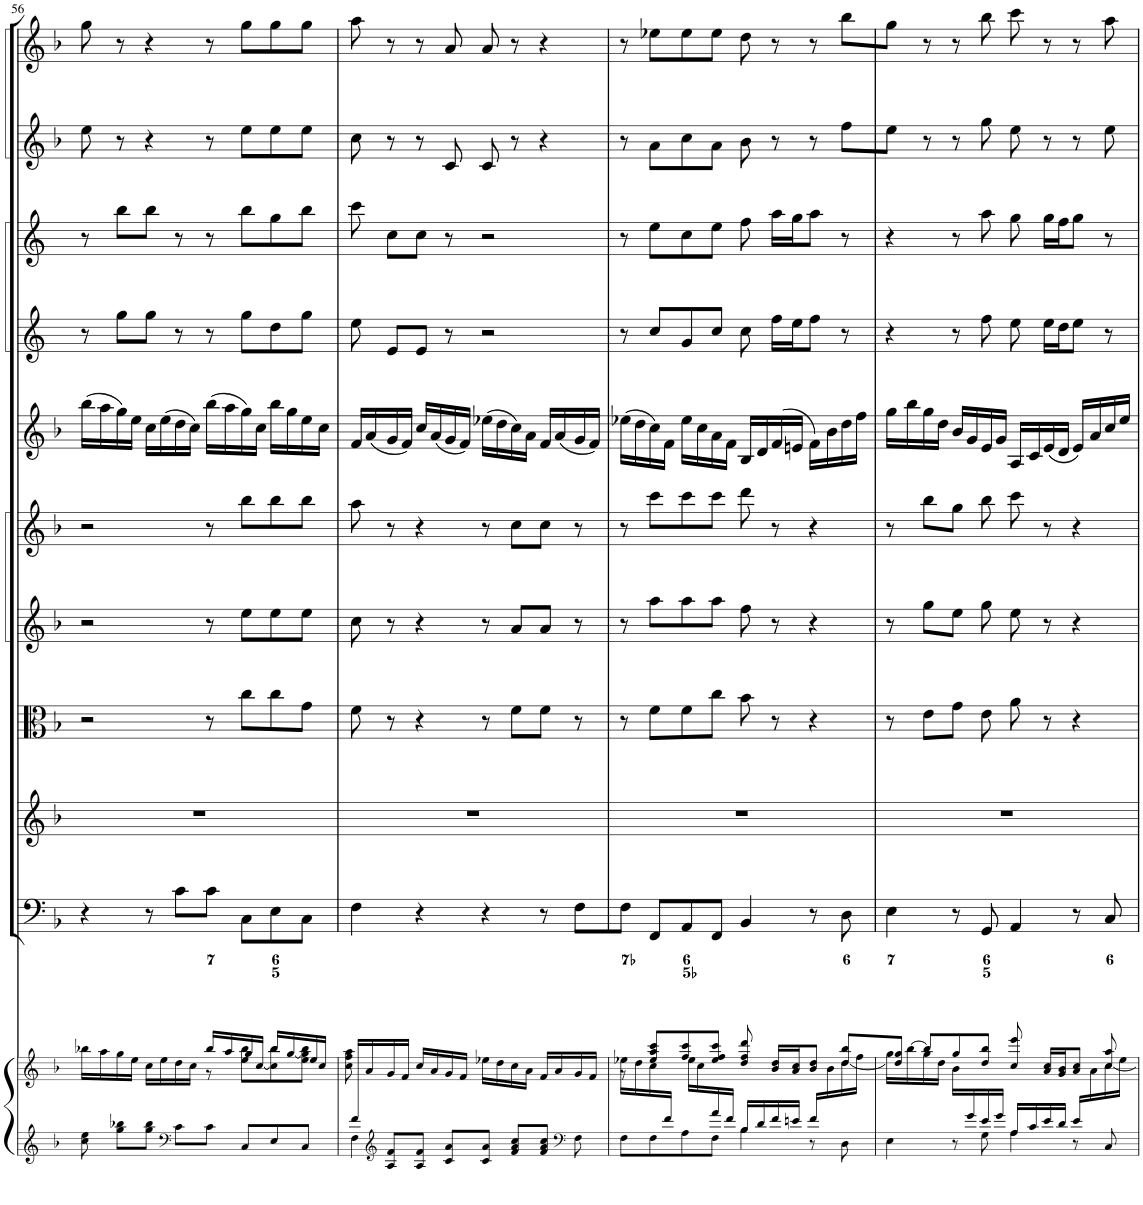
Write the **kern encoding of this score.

**kern	**kern	**kern	**kern	**kern	**kern	**kern	**kern	**kern	**kern	**kern	**kern
*part11	*part11	*part10	*part9	*part8	*part7	*part6	*part5	*part4	*part3	*part2	*part1
*staff12	*staff11	*staff10	*staff9	*staff8	*staff7	*staff6	*staff5	*staff4	*staff3	*staff2	*staff1
*I"Piano reduction	*	*I"Continuo	*I"Alto	*I"Viola	*I"Violino II	*I"Violino I	*I"Violino Solo	*I"Corno II	*I"Corno I	*I"Oboe II	*I"Oboe I
*I'Pno	*	*	*	*	*	*	*I'Vln	*	*	*I'Ob	*I'Ob
!!LO:PB:g=z
*clefG2	*clefG2	*clefF4	*clefG2	*clefC3	*clefG2	*clefG2	*clefG2	*clefG2	*clefG2	*clefG2	*clefG2
*	*	*	*	*	*	*	*	*Trd4c7	*Trd4c7	*	*
*k[b-]	*k[b-]	*k[b-]	*k[b-]	*k[b-]	*k[b-]	*k[b-]	*k[b-]	*k[]	*k[]	*k[b-]	*k[b-]
*M4/4	*M4/4	*M4/4	*M4/4	*M4/4	*M4/4	*M4/4	*M4/4	*M4/4	*M4/4	*M4/4	*M4/4
*met(c)	*met(c)	*met(c)	*met(c)	*met(c)	*met(c)	*met(c)	*met(c)	*met(c)	*met(c)	*met(c)	*met(c)
=56	=56	=56	=56	=56	=56	=56	=56	=56	=56	=56	=56
*^	*^	*	*	*	*	*	*	*	*	*	*
8cc\ 8ee\	8ryy	16bb-X\LL	8ryy	4r	1r	2r	2r	2r	(16bb-\LL	8r	8r	8ee\	8gg\
.	.	16aa\	.	.	.	.	.	.	16aa\	.	.	.	.
2..ryy	8gg\ 8bb-X\L	16gg\	8ryy	.	.	.	.	.	16gg\)	8gg\L	8bb\L	8r	8r
.	.	16ee\JJ	.	.	.	.	.	.	16ee\JJ	.	.	.	.
.	8gg\ 8bb-\J	16cc\LL	4ryy	8r	.	.	.	.	16cc\LL	8gg\J	8bb\J	4r	4r
.	.	16ee\	.	.	.	.	.	.	(16ee\	.	.	.	.
*clefF4	*	*	*	*	*	*	*	*	*	*	*	*	*
.	8c\L	16dd\	.	8c\L	.	.	.	.	16dd\	8r	8r	.	.
.	.	16cc\JJ	.	.	.	.	.	.	16cc\JJ)	.	.	.	.
.	8c\J	16bb-/LL	8r	8c\J	.	8r	8r	8r	(16bb-\LL	8r	8r	8r	8r
.	.	16aa/	.	.	.	.	.	.	16aa\	.	.	.	.
.	8C/L	16gg/	8ee\ 8bb-\L	8C\L	.	8cc\L	8ee\L	8bb-\L	16gg\)	8gg\L	8bb\L	8ee\L	8gg\L
.	.	[<16cc/JJ	.	.	.	.	.	.	16cc\JJ	.	.	.	.
.	8E/	16bb-/LL	8cc\] 8bb-\	8E\	.	8cc\	8ee\	8bb-\	16bb-\LL	8dd\	8gg\	8ee\	8gg\
.	.	[<16gg/	.	.	.	.	.	.	16gg\	.	.	.	.
.	8C/J	16ee/	8ee\ 8gg\] 8bb-\J	8C\J	.	8g\J	8ee\J	8bb-\J	16ee\	8gg\J	8bb\J	8ee\J	8gg\J
.	.	16cc/JJ	.	.	.	.	.	.	16cc\JJ	.	.	.	.
=57	=57	=57	=57	=57	=57	=57	=57	=57	=57	=57	=57	=57	=57
*	*^	*	*	*	*	*	*	*	*	*	*	*	*
16f/LL	8ryy	4F\	16ryy	8cc\ 8ff\ 8aa\	4F\	1r	8f\	8cc\	8aa\	16f/LL	8ee\	8ccc\	8cc\	8aa\
2...ryy	.	.	16a/	.	.	.	.	.	.	(16a/	.	.	.	.
*clefG2	*	*	*	*	*	*	*	*	*	*	*	*	*	*
.	8A/ 8f/L	.	16g/	4ryy	.	.	8r	8r	8r	16g/	8e/L	8cc\L	8r	8r
.	.	.	16f/JJ	.	.	.	.	.	.	16f/JJ)	.	.	.	.
.	8A/ 8f/J	8ryy	16cc/LL	.	4r	.	4r	4r	4r	16cc/LL	8e/J	8cc\J	8r	8r
.	.	.	16a/	.	.	.	.	.	.	(16a/	.	.	.	.
.	2ryy	8c/ 8a/L	16g/	8ryy	.	.	.	.	.	16g/	8r	8r	8c/	8a/
.	.	.	16f/JJ	.	.	.	.	.	.	16f/JJ)	.	.	.	.
.	.	8c/ 8a/J	16ee-X\LL	2ryy	4r	.	8r	8r	8r	(16ee-X\LL	2r	2r	8c/	8a/
.	.	.	16dd\	.	.	.	.	.	.	16dd\	.	.	.	.
.	.	8f/ 8a/ 8cc/L	16cc\	.	.	.	8f\L	8a/L	8cc\L	16cc\)	.	.	8r	8r
.	.	.	16a\JJ	.	.	.	.	.	.	16a\JJ	.	.	.	.
.	.	8f/ 8a/ 8cc/J	16f/LL	.	8r	.	8f\J	8a/J	8cc\J	16f/LL	.	.	4r	4r
.	.	.	16a/	.	.	.	.	.	.	(16a/	.	.	.	.
*clefF4	*	*	*	*	*	*	*	*	*	*	*	*	*	*
.	8ryy	8F\	16g/	.	8F\L	.	8r	8r	8r	16g/	.	.	.	.
.	.	.	16f/JJ	.	.	.	.	.	.	16f/JJ)	.	.	.	.
=58	=58	=58	=58	=58	=58	=58	=58	=58	=58	=58	=58	=58	=58	=58
8.ryy	2ryy	8F\L	16ee-X\LL	8r	8F\J	1r	8r	8r	8r	(16ee-X\LL	8r	8r	8r	8r
.	.	.	16dd\	.	.	.	.	.	.	16dd\	.	.	.	.
.	.	8F\	16cc\	8ee-/ 8aa/ 8ccc/L	8FF/L	.	8f\L	8aa\L	8ccc\L	16cc\)	8cc/L	8ee\L	8a\L	8ee-X\L
16f/JJ	.	.	16ryy	.	.	.	.	.	.	16f\JJ	.	.	.	.
8ryy	.	8A\	16ee-\LL	8ff/ 8ccc/	8AA/	.	8f\	8aa\	8ccc\	16ee-\LL	8g/	8cc\	8cc\	8ee-\
.	.	.	16cc\	.	.	.	.	.	.	16cc\	.	.	.	.
16a/	.	8F\J	8ryy	8ee-/ 8ff/ 8ccc/J	8FF/J	.	8cc\J	8aa\J	8ccc\J	16a\	8cc/J	8ee\J	8a\J	8ee-\J
16f/JJ	.	.	.	.	.	.	.	.	.	16f\JJ	.	.	.	.
2ryy	16B-/LL	4B-\	8dd/ 8ff/ 8ddd/	16ryy	4BB-/	.	8b-\	8ff\	8ddd\	16B-/LL	8cc\	8ff\	8b-\	8dd\
*	*	*	*v	*v	*	*	*	*	*	*	*	*	*	*
.	16d/	.	.	.	.	.	.	.	16d/	.	.	.	.
.	16f/	.	16b-/ 16dd/LL	.	.	8r	8r	8r	(16f/	16ff\LL	16aa\LL	8r	8r
.	16en/JJ	.	16a/ 16cc/J	.	.	.	.	.	16en/JJ	16ee\J	16gg\J	.	.
.	16f/LL	8r	8b-/ 8dd/J	8r	.	4r	4r	4r	16f\LL)	8ff\J	8aa\J	8r	8r
*	*	*	*^	*	*	*	*	*	*	*	*	*	*
.	8.ryy	.	.	16b-\	.	.	.	.	.	16b-\	.	.	.	.
.	.	8D\	[<8dd/ 8bb-/L	16dd\	8D\	.	.	.	.	16dd\	8r	8r	8ff\L	8bb-\L
.	.	.	.	16ff\JJ	.	.	.	.	.	16ff\JJ	.	.	.	.
*	*v	*v	*	*	*	*	*	*	*	*	*	*	*	*
=59	=59	=59	=59	=59	=59	=59	=59	=59	=59	=59	=59	=59	=59
16ryy	4E\	8dd/] 8gg/J	16gg\LL	4E\	1r	8r	8r	8r	16gg\LL	4r	4r	8ee\J	8gg\J
.	.	.	[>16bb-\	.	.	.	.	.	16bb-\	.	.	.	.
.	.	8bb-/L]	16gg\	.	.	8e\L	8gg\L	8bb-\L	16gg\	.	.	8r	8r
.	.	.	16dd\JJ	.	.	.	.	.	16dd\JJ	.	.	.	.
.	8r	8gg/	16b-\LL	8r	.	8g\J	8ee\J	8gg\J	16b-/LL	8r	8r	8r	8r
16g/	.	.	2ryy	.	.	.	.	.	16g/	.	.	.	.
16e/	8G\	8dd/ 8bb-/J	.	8GG/	.	8e\	8gg\	8bb-\	16e/	8ff\	8aa\	8gg\	8bb-\
16g/JJ	.	.	.	.	.	.	.	.	16g/JJ	.	.	.	.
16A/LL	4A\	8cc/ 8eee/	.	4AA/	.	8a\	8ee\	8ccc\	16A/LL	8ee\	8gg\	8ee\	8ccc\
16c/	.	.	.	.	.	.	.	.	16c/	.	.	.	.
16e/	.	16a/ 16cc/LL	.	.	.	8r	8r	8r	(16e/	16ee\LL	16gg\LL	8r	8r
16d/JJ	.	16g/ 16b-/J	.	.	.	.	.	.	16d/JJ	16dd\J	16ff\J	.	.
16e/LL	8r	8a/ 8cc/J	.	8r	.	4r	4r	4r	16e/LL)	8ee\J	8gg\J	8r	8r
8.ryy	.	.	16a\	.	.	.	.	.	16a/	.	.	.	.
.	8C/	[<8cc/ 8aa/	16cc\	8C/	.	.	.	.	16cc/	8r	8r	8ee\	8aa\
.	.	.	16ee\JJ	.	.	.	.	.	16ee/JJ	.	.	.	.
*v	*v	*	*	*	*	*	*	*	*	*	*	*	*
*	*v	*v	*	*	*	*	*	*	*	*	*	*
=	=	=	=	=	=	=	=	=	=	=	=
*-	*-	*-	*-	*-	*-	*-	*-	*-	*-	*-	*-
